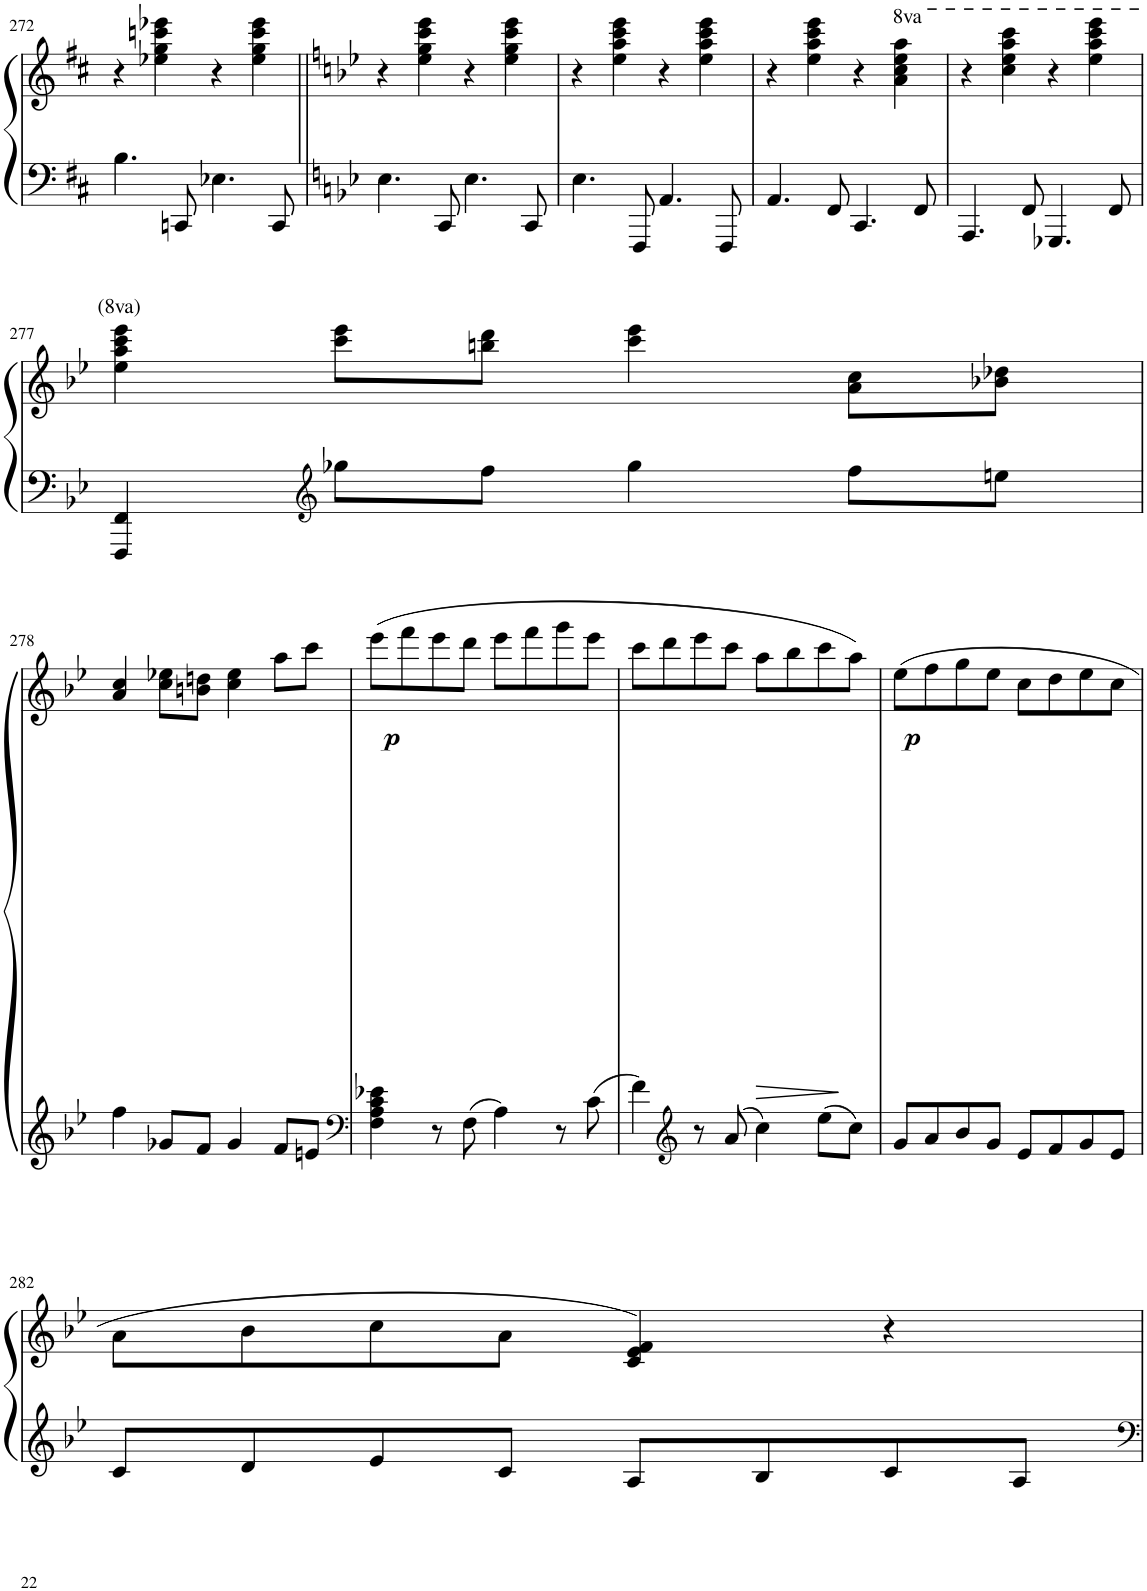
**kern	**kern	**dynam
*part1	*part1	*part1
*staff2	*staff1	*staff1/2
*I"Piano	*	*
*I'Pno	*	*
!!LO:PB:g=z
*clefF4	*clefG2	*
*k[f#c#]	*k[f#c#]	*
*M4/4	*M4/4	*
*met(c|)	*met(c|)	*
=272	=272	=272
4.B\	4r	.
.	4ee-X\ 4gg\ 4cccn\ 4eee-X\	.
8CCn/	.	.
4.E-X\	4r	.
.	4ee-\ 4gg\ 4ccc\ 4eee-\	.
8CC/	.	.
=273||	=273||	=273||
*k[b-e-]	*k[b-e-]	*
4.E-\	4r	.
.	4ee-\ 4gg\ 4ccc\ 4eee-\	.
8CC/	.	.
4.E-\	4r	.
.	4ee-\ 4gg\ 4ccc\ 4eee-\	.
8CC/	.	.
=274	=274	=274
4.E-\	4r	.
.	4ee-\ 4aa\ 4ccc\ 4eee-\	.
8FFF/	.	.
4.AA/	4r	.
.	4ee-\ 4aa\ 4ccc\ 4eee-\	.
8FFF/	.	.
=275	=275	=275
4.AA/	4r	.
.	4ee-\ 4aa\ 4ccc\ 4eee-\	.
8FF/	.	.
4.CC/	4r	.
*	*8va	*
.	4aa\ 4ccc\ 4eee-\ 4aaa\	.
8FF/	.	.
=276	=276	=276
4.AAA/	4r	.
.	4ccc\ 4eee-\ 4aaa\ 4cccc\	.
8FF/	.	.
4.GGG-X/	4r	.
.	4eee-\ 4aaa\ 4cccc\ 4eeee-\	.
8FF/	.	.
!!LO:LB:g=z
=277	=277	=277
4FFF/ 4FF/	4eee-\ 4aaa\ 4cccc\ 4eeee-\	.
*clefG2	*	*
*	*X8va	*
8gg-X\L	8ccc\ 8eee-\L	.
8ff\J	8bbn\ 8ddd\J	.
4gg-\	4ccc\ 4eee-\	.
8ff\L	8a\ 8cc\L	.
8een\J	8b-X\ 8dd-X\J	.
!!LO:LB:g=z
=278	=278	=278
4ff\	4a/ 4cc/	.
8g-X/L	8cc\ 8ee-X\L	.
8f/J	8bn\ 8ddn\J	.
4g-/	4cc\ 4ee-\	.
8f/L	8aa\L	.
8en/J	8ccc\J	.
=279	=279	=279
*clefF4	*	*
!	!	!LO:DY:b
4F\ 4A\ 4c\ 4e-X\	(8eee-\L	p
.	8fff\	.
8r	8eee-\	.
8F\	8ddd\J	.
4A\	8eee-\L	.
.	8fff\	.
8r	8ggg\	.
8c\	8eee-\J	.
=280	=280	=280
4f\	8ccc\L	.
.	8ddd\	.
*clefG2	*	*
8r	8eee-\	.
8a/	8ccc\J	.
!	!	!LO:HP:b
4cc\	8aa\L	>
.	8bb-\	.
8ee-\L	8ccc\	.
8cc\J	8aa\J)	]
=281	=281	=281
!	!	!LO:DY:b
8g/L	(8ee-\L	p
8a/	8ff\	.
8b-/	8gg\	.
8g/J	8ee-\J	.
8e-/L	8cc\L	.
8f/	8dd\	.
8g/	8ee-\	.
8e-/J	8cc\J	.
!!LO:LB:g=z
=282	=282	=282
8c/L	8a\L	.
8d/	8b-\	.
8e-/	8cc\	.
8c/J	8a\J	.
8A/L	4c/ 4e-/ 4f/)	.
8B-/	.	.
8c/	4r	.
8A/J	.	.
=	=	=
*-	*-	*-
